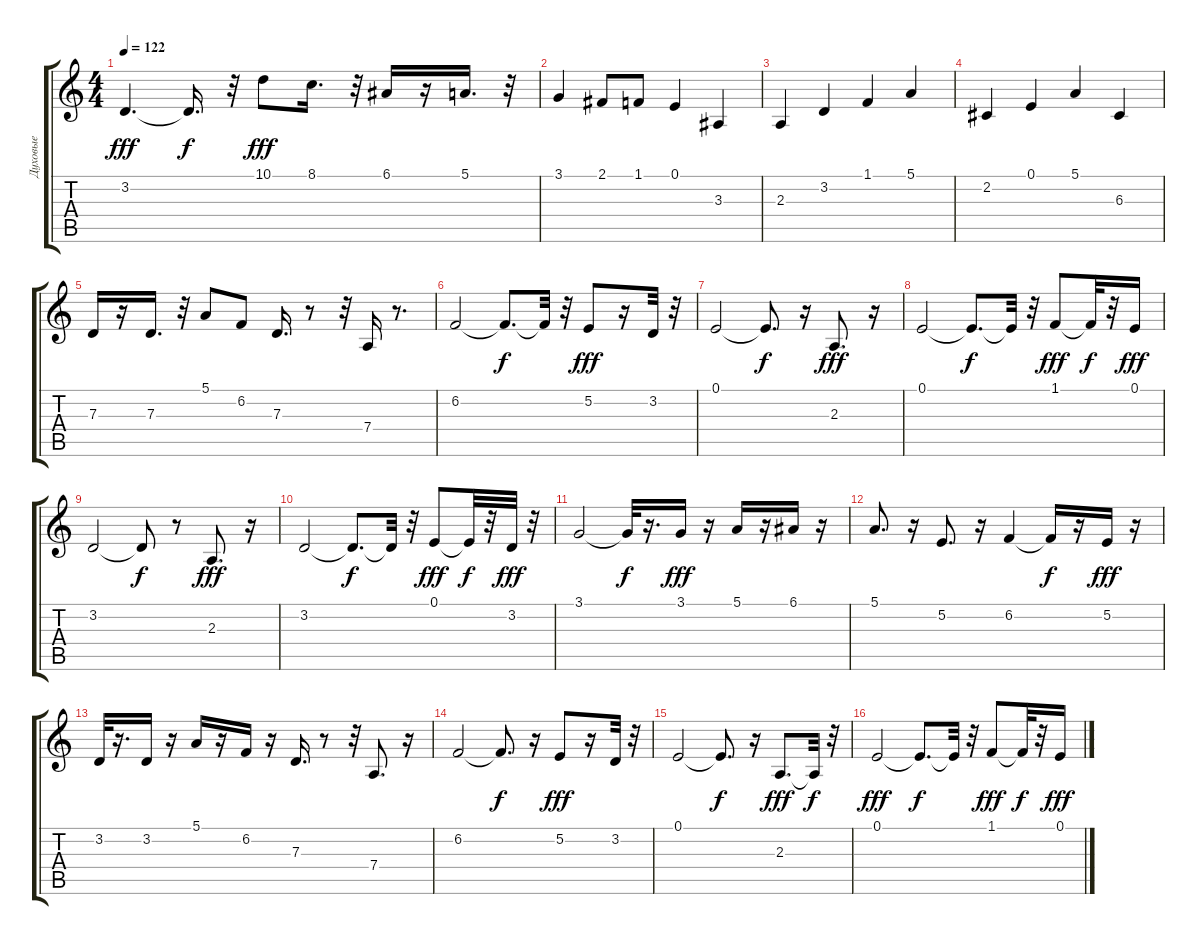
\track ("Духовые" "Духовые") {instrument frenchhorn}
\staff {score tabs}
\tuning (E4 B3 G3 D3 A2 E2) {hide}
\ts (4 4)
\tempo 122
\clef g2
\ks c
3.2.4{d dy fff} 3.2{t}.16{d dy f} r.32 10.1.8{dy fff} 8.1.16{d} r.32 6.1.16 r.16 5.1.16{d} r.32 |
3.1.4 2.1.8 1.1.8 0.1.4 3.3.4 |
2.3.4 3.2.4 1.1.4 5.1.4 |
2.2.4 0.1.4 5.1.4 6.3.4 |
7.3.16 r.16 7.3.16{d} r.32 5.1.8 6.2.8 7.3.16{d} r.8 r.32 7.4.16 r.8{d} |
6.2.2 6.2{t}.8{d dy f} 6.2{t}.32 r.32 5.2.8{dy fff} r.16 3.2.32 r.32 |
0.1.2 0.1{t}.8{d dy f} r.16 2.3.8{d dy fff} r.16 |
0.1.2 0.1{t}.8{d dy f} 0.1{t}.32 r.32 1.1.8{dy fff} 1.1{t}.32{dy f} r.32 0.1.16{dy fff} |
3.2.2 3.2{t}.8{dy f} r.8 2.3.8{d dy fff} r.16 |
3.2.2 3.2{t}.8{d dy f} 3.2{t}.32 r.32 0.1.8{dy fff} 0.1{t}.32{dy f} r.32 3.2.32{dy fff} r.32 |
3.1.2 3.1{t}.32{dy f} r.16{d} 3.1.16{dy fff} r.16 5.1.16 r.16 6.1.16 r.16 |
5.1.8{d} r.16 5.2.8{d} r.16 6.2.4 6.2{t}.16{dy f} r.16 5.2.16{dy fff} r.16 |
3.2.32 r.16{d} 3.2.16 r.16 5.1.16 r.16 6.2.16 r.16 7.3.16{d} r.8 r.32 7.4.8{d} r.16 |
6.2.2 6.2{t}.8{d dy f} r.16 5.2.8{dy fff} r.16 3.2.32 r.32 |
0.1.2 0.1{t}.8{d dy f} r.16 2.3.8{d dy fff} 2.3{t}.32{dy f} r.32 |
0.1.2{dy fff} 0.1{t}.8{d dy f} 0.1{t}.32 r.32 1.1.8{dy fff} 1.1{t}.32{dy f} r.32 0.1.16{dy fff}
